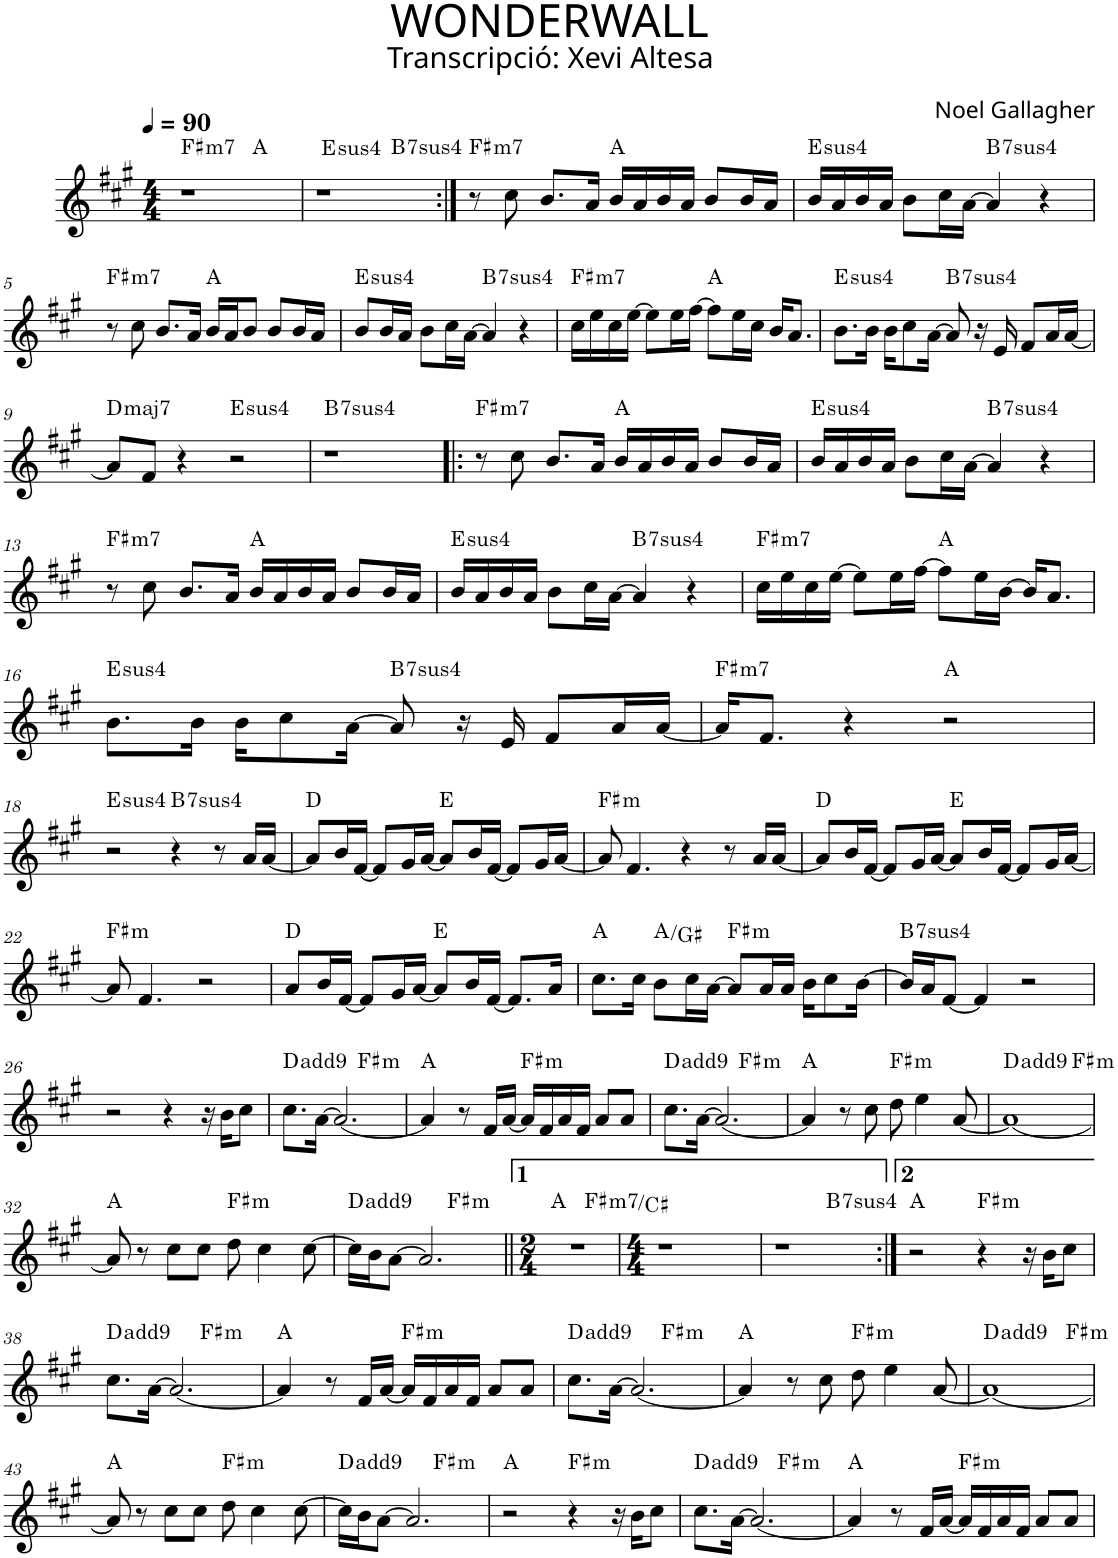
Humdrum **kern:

**kern	**harte
*part1	*part1
*staff1	*
*I"P1	*
*clefG2	*
*k[f#c#g#]	*
*f#:	*
*M4/4	*
*MM90	*
=1	=1
!	!LO:H:kt=m7
*^	*
1r	2ryy	F#:min7
.	2ryy	A:maj
=2	=2	=2
*	*^	*
1r	4ryy	2.ryy	.
!	!	!	!LO:H:kt=4
.	2.ryy	.	E:sus4
!	!	!	!LO:H:kt=74
.	.	4ryy	B:sus4(7)
=3:|!	=3:|!	=3:|!	=3:|!
!	!	!	!LO:H:kt=m7
*v	*v	*v	*
8r	F#:min7
8cc#\	.
8.b/L	.
16a/Jk	.
16b/LL	A:maj
16a/	.
16b/	.
16a/JJ	.
8b/L	.
16b/L	.
16a/JJ	.
=4	=4
!	!LO:H:kt=4
16b/LL	E:sus4
16a/	.
16b/	.
16a/JJ	.
8b\L	.
16cc#\L	.
[>16a\JJ	.
!	!LO:H:kt=74
4a/]	B:sus4(7)
4r	.
!!LO:LB:g=z
=5	=5
!	!LO:H:kt=m7
8r	F#:min7
8cc#\	.
8.b/L	.
16a/Jk	.
16b/LL	A:maj
16a/J	.
8b/J	.
8b/L	.
16b/L	.
16a/JJ	.
=6	=6
!	!LO:H:kt=4
8b/L	E:sus4
16b/L	.
16a/JJ	.
8b\L	.
16cc#\L	.
[>16a\JJ	.
!	!LO:H:kt=74
4a/]	B:sus4(7)
4r	.
=7	=7
!	!LO:H:kt=m7
16cc#\LL	F#:min7
16ee\	.
16cc#\	.
[>16ee\JJ	.
8ee\L]	.
16ee\L	.
[>16ff#\JJ	.
8ff#\L]	A:maj
16ee\L	.
16cc#\JJ	.
16b/KL	.
8.a/J	.
=8	=8
!	!LO:H:kt=4
8.b\L	E:sus4
16b\Jk	.
16b\KL	.
8cc#\	.
[>16a\Jk	.
!	!LO:H:kt=74
8a/]	B:sus4(7)
16r	.
16e/	.
8f#/L	.
16a/L	.
[<16a/JJ	.
!!LO:LB:g=z
=9	=9
!	!LO:H:kt=maj7
8a/L]	D:maj7
8f#/J	.
4r	.
!	!LO:H:kt=4
2r	E:sus4
=10	=10
!	!LO:H:kt=74
1r	B:sus4(7)
=11!|:	=11!|:
!	!LO:H:kt=m7
8r	F#:min7
8cc#\	.
8.b/L	.
16a/Jk	.
16b/LL	A:maj
16a/	.
16b/	.
16a/JJ	.
8b/L	.
16b/L	.
16a/JJ	.
=12	=12
!	!LO:H:kt=4
16b/LL	E:sus4
16a/	.
16b/	.
16a/JJ	.
8b\L	.
16cc#\L	.
[>16a\JJ	.
!	!LO:H:kt=74
4a/]	B:sus4(7)
4r	.
!!LO:LB:g=z
=13	=13
!	!LO:H:kt=m7
8r	F#:min7
8cc#\	.
8.b/L	.
16a/Jk	.
16b/LL	A:maj
16a/	.
16b/	.
16a/JJ	.
8b/L	.
16b/L	.
16a/JJ	.
=14	=14
!	!LO:H:kt=4
16b/LL	E:sus4
16a/	.
16b/	.
16a/JJ	.
8b\L	.
16cc#\L	.
[>16a\JJ	.
!	!LO:H:kt=74
4a/]	B:sus4(7)
4r	.
=15	=15
!	!LO:H:kt=m7
16cc#\LL	F#:min7
16ee\	.
16cc#\	.
[>16ee\JJ	.
8ee\L]	.
16ee\L	.
[>16ff#\JJ	.
8ff#\L]	A:maj
16ee\L	.
[>16b\JJ	.
16b/KL]	.
8.a/J	.
!!LO:LB:g=z
=16	=16
!	!LO:H:kt=4
8.b\L	E:sus4
16b\Jk	.
16b\KL	.
8cc#\	.
[>16a\Jk	.
!	!LO:H:kt=74
8a/]	B:sus4(7)
16r	.
16e/	.
8f#/L	.
16a/L	.
[<16a/JJ	.
=17	=17
!	!LO:H:kt=m7
16a/KL]	F#:min7
8.f#/J	.
4r	.
2r	A:maj
!!LO:LB:g=z
=18	=18
!	!LO:H:kt=4
2r	E:sus4
!	!LO:H:kt=74
4r	B:sus4(7)
8r	.
16a/LL	.
[<16a/JJ	.
=19	=19
8a/L]	D:maj
16b/L	.
[<16f#/JJ	.
8f#/L]	.
16g#/L	.
[<16a/JJ	.
8a/L]	E:maj
16b/L	.
[<16f#/JJ	.
8f#/L]	.
16g#/L	.
[<16a/JJ	.
=20	=20
!	!LO:H:kt=m
8a/]	F#:min
4.f#/	.
4r	.
8r	.
16a/LL	.
[<16a/JJ	.
=21	=21
8a/L]	D:maj
16b/L	.
[<16f#/JJ	.
8f#/L]	.
16g#/L	.
[<16a/JJ	.
8a/L]	E:maj
16b/L	.
[<16f#/JJ	.
8f#/L]	.
16g#/L	.
[<16a/JJ	.
!!LO:LB:g=z
=22	=22
!	!LO:H:kt=m
8a/]	F#:min
4.f#/	.
2r	.
=23	=23
8a/L	D:maj
16b/L	.
[<16f#/JJ	.
8f#/L]	.
16g#/L	.
[<16a/JJ	.
8a/L]	E:maj
16b/L	.
[<16f#/JJ	.
8.f#/L]	.
16a/Jk	.
=24	=24
8.cc#\L	A:maj
16cc#\Jk	.
8b\L	A:maj/7
16cc#\L	.
[>16a\JJ	.
!	!LO:H:kt=m
8a/L]	F#:min
16a/L	.
16a/JJ	.
16b\KL	.
8cc#\	.
[>16b\Jk	.
=25	=25
!	!LO:H:kt=74
16b/LL]	B:sus4(7)
16a/J	.
[<8f#/J	.
4f#/]	.
2r	.
!!LO:LB:g=z
=26	=26
2r	.
4r	.
16r	.
16b\KL	.
8cc#\J	.
=27	=27
*^	*
8.cc#\L	2ryy	D:maj(9)
[>16a\Jk	.	.
2.a/_	.	.
!	!	!LO:H:kt=m
.	2ryy	F#:min
*v	*v	*
=28	=28
4a/]	A:maj
8r	.
16f#/LL	.
[<16a/JJ	.
!	!LO:H:kt=m
16a/LL]	F#:min
16f#/	.
16a/	.
16f#/JJ	.
8a/L	.
8a/J	.
=29	=29
*^	*
8.cc#\L	2ryy	D:maj(9)
[>16a\Jk	.	.
2.a/_	.	.
!	!	!LO:H:kt=m
.	2ryy	F#:min
*v	*v	*
=30	=30
4a/]	A:maj
8r	.
8cc#\	.
!	!LO:H:kt=m
8dd\	F#:min
4ee\	.
[<8a/	.
=31	=31
*^	*
1a_	2.ryy	D:maj(9)
!	!	!LO:H:kt=m
.	4ryy	F#:min
*v	*v	*
!!LO:LB:g=z
=32	=32
8a/]	A:maj
8r	.
8cc#\L	.
8cc#\J	.
!	!LO:H:kt=m
8dd\	F#:min
4cc#\	.
[>8cc#\	.
=33	=33
*^	*
16cc#\LL]	2ryy	D:maj(9)
16b\J	.	.
[>8a\J	.	.
2.a/]	.	.
!	!	!LO:H:kt=m
.	2ryy	F#:min
=34||	=34||	=34||
*M2/4	*	*
2r	4ryy	A:maj
!	!	!LO:H:kt=m7
.	4ryy	F#:min7/5
*v	*v	*
=35	=35
*M4/4	*
1r	.
=36	=36
*^	*
1r	2ryy	.
!	!	!LO:H:kt=74
.	2ryy	B:sus4(7)
*v	*v	*
=37:|!	=37:|!
2r	A:maj
!	!LO:H:kt=m
4r	F#:min
16r	.
16b\KL	.
8cc#\J	.
!!LO:LB:g=z
=38	=38
*^	*
8.cc#\L	2ryy	D:maj(9)
[>16a\Jk	.	.
2.a/_	.	.
!	!	!LO:H:kt=m
.	2ryy	F#:min
*v	*v	*
=39	=39
4a/]	A:maj
8r	.
16f#/LL	.
[<16a/JJ	.
!	!LO:H:kt=m
16a/LL]	F#:min
16f#/	.
16a/	.
16f#/JJ	.
8a/L	.
8a/J	.
=40	=40
*^	*
8.cc#\L	2ryy	D:maj(9)
[>16a\Jk	.	.
2.a/_	.	.
!	!	!LO:H:kt=m
.	2ryy	F#:min
*v	*v	*
=41	=41
4a/]	A:maj
8r	.
8cc#\	.
!	!LO:H:kt=m
8dd\	F#:min
4ee\	.
[<8a/	.
=42	=42
*^	*
1a_	2.ryy	D:maj(9)
!	!	!LO:H:kt=m
.	4ryy	F#:min
*v	*v	*
!!LO:LB:g=z
=43	=43
8a/]	A:maj
8r	.
8cc#\L	.
8cc#\J	.
!	!LO:H:kt=m
8dd\	F#:min
4cc#\	.
[>8cc#\	.
=44	=44
*^	*
16cc#\LL]	2ryy	D:maj(9)
16b\J	.	.
[>8a\J	.	.
2.a/]	.	.
!	!	!LO:H:kt=m
.	2ryy	F#:min
*v	*v	*
=45	=45
2r	A:maj
!	!LO:H:kt=m
4r	F#:min
16r	.
16b\KL	.
8cc#\J	.
=46	=46
*^	*
8.cc#\L	2ryy	D:maj(9)
[>16a\Jk	.	.
2.a/_	.	.
!	!	!LO:H:kt=m
.	2ryy	F#:min
*v	*v	*
=47	=47
4a/]	A:maj
8r	.
16f#/LL	.
[<16a/JJ	.
!	!LO:H:kt=m
16a/LL]	F#:min
16f#/	.
16a/	.
16f#/JJ	.
8a/L	.
8a/J	.
=	=
*-	*-
